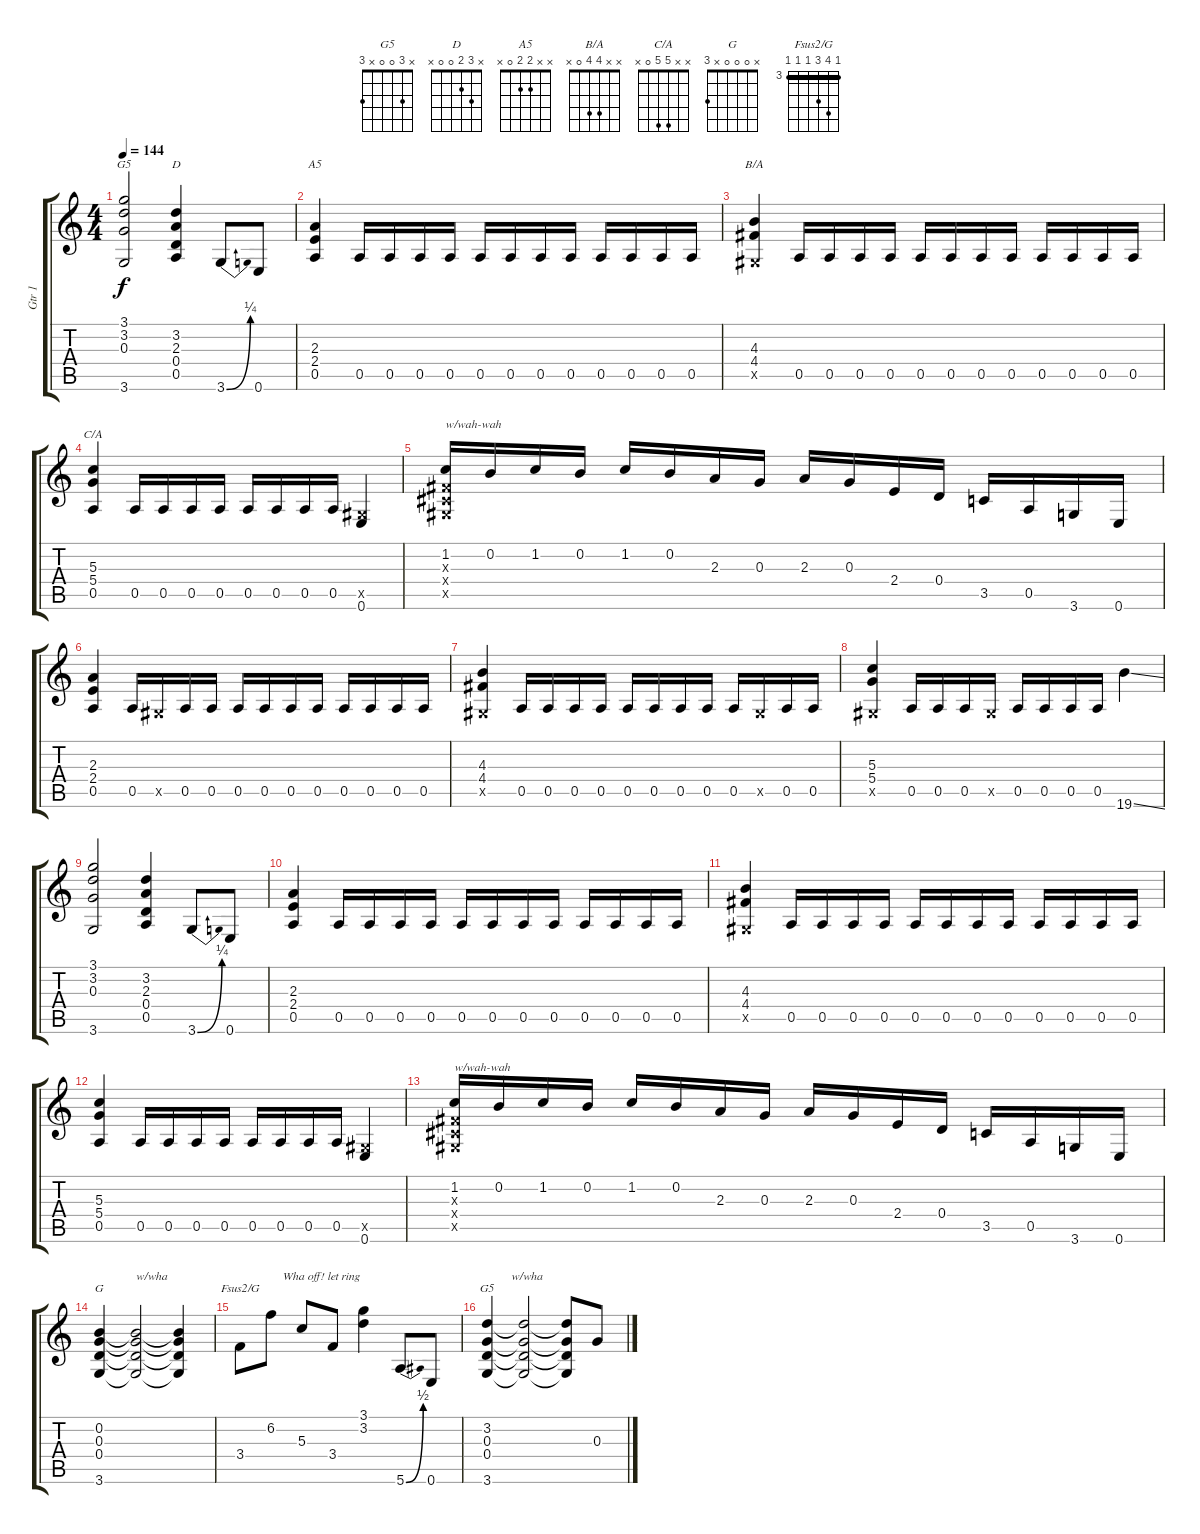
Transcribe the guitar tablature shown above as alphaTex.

\track ("Gtr 1" "Gtr 1") {instrument overdrivenguitar}
\staff {score tabs}
\tuning (E4 B3 G3 D3 A2 E2) {hide}
\chord ("G5" 3 3 0 x x 3)
\chord ("D" x 3 2 0 0 x)
\chord ("A5" x x 2 2 0 x)
\chord ("B/A" x x 4 4 0 x)
\chord ("C/A" x x 5 5 0 x)
\chord ("G" x 0 0 0 x 3)
\chord ("Fsus2/G" 3 6 5 3 3 3) {firstfret 3 barre 3}
\chord ("G5" x 3 0 0 x 3)
\ts (4 4)
\tempo 144
\clef g2
\ks c
(3.1 3.2 0.3 3.6).2{ch "G5" dy f} (3.2 2.3 0.4 0.5).4{ch "D"} 3.6{be (bend 0 0 60 1)}.8 0.6.8 |
(2.3 2.4 0.5).4{ch "A5"} 0.5.16 0.5.16 0.5.16 0.5.16 0.5.16 0.5.16 0.5.16 0.5.16 0.5.16 0.5.16 0.5.16 0.5.16 |
(4.3 4.4 -1.5{x}).4{ch "B/A"} 0.5.16 0.5.16 0.5.16 0.5.16 0.5.16 0.5.16 0.5.16 0.5.16 0.5.16 0.5.16 0.5.16 0.5.16 |
(5.3 5.4 0.5).4{ch "C/A"} 0.5.16 0.5.16 0.5.16 0.5.16 0.5.16 0.5.16 0.5.16 0.5.16 (-1.5{x} 0.6).4 |
(1.2 -1.3{x} -1.4{x} -1.5{x}).16{txt "w/wah-wah"} 0.2.16 1.2.16 0.2.16 1.2.16 0.2.16 2.3.16 0.3.16 2.3.16 0.3.16 2.4.16 0.4.16 3.5.16 0.5.16 3.6.16 0.6.16 |
(2.3 2.4 0.5).4 0.5.16 -1.5{x}.16 0.5.16 0.5.16 0.5.16 0.5.16 0.5.16 0.5.16 0.5.16 0.5.16 0.5.16 0.5.16 |
(4.3 4.4 -1.5{x}).4 0.5.16 0.5.16 0.5.16 0.5.16 0.5.16 0.5.16 0.5.16 0.5.16 0.5.16 -1.5{x}.16 0.5.16 0.5.16 |
(5.3 5.4 -1.5{x}).4 0.5.16 0.5.16 0.5.16 -1.5{x}.16 0.5.16 0.5.16 0.5.16 0.5.16 19.6{ss}.4 |
(3.1 3.2 0.3 3.6).2 (3.2 2.3 0.4 0.5).4 3.6{be (bend 0 0 60 1)}.8 0.6.8 |
(2.3 2.4 0.5).4 0.5.16 0.5.16 0.5.16 0.5.16 0.5.16 0.5.16 0.5.16 0.5.16 0.5.16 0.5.16 0.5.16 0.5.16 |
(4.3 4.4 -1.5{x}).4 0.5.16 0.5.16 0.5.16 0.5.16 0.5.16 0.5.16 0.5.16 0.5.16 0.5.16 0.5.16 0.5.16 0.5.16 |
(5.3 5.4 0.5).4 0.5.16 0.5.16 0.5.16 0.5.16 0.5.16 0.5.16 0.5.16 0.5.16 (-1.5{x} 0.6).4 |
(1.2 -1.3{x} -1.4{x} -1.5{x}).16{txt "w/wah-wah"} 0.2.16 1.2.16 0.2.16 1.2.16 0.2.16 2.3.16 0.3.16 2.3.16 0.3.16 2.4.16 0.4.16 3.5.16 0.5.16 3.6.16 0.6.16 |
(0.2 0.3 0.4 3.6).4{ch "G"} (0.2{t} 0.3{t} 0.4{t} 3.6{t}).2{txt "w/wha"} (0.2{t} 0.3{t} 0.4{t} 3.6{t}).4 |
3.4.8{ch "Fsus2/G" txt "              Wha off! let ring"} 6.2.8 5.3.8 3.4.8 (3.1 3.2).4 5.6{be (bend 0 0 60 2)}.8 0.6.8 |
(3.2 0.3 0.4 3.6).4{ch "G5" txt "        w/wha"} (3.2{t} 0.3{t} 0.4{t} 3.6{t}).2 (3.2{t} 0.3{t} 0.4{t} 3.6{t}).8 0.3.8
